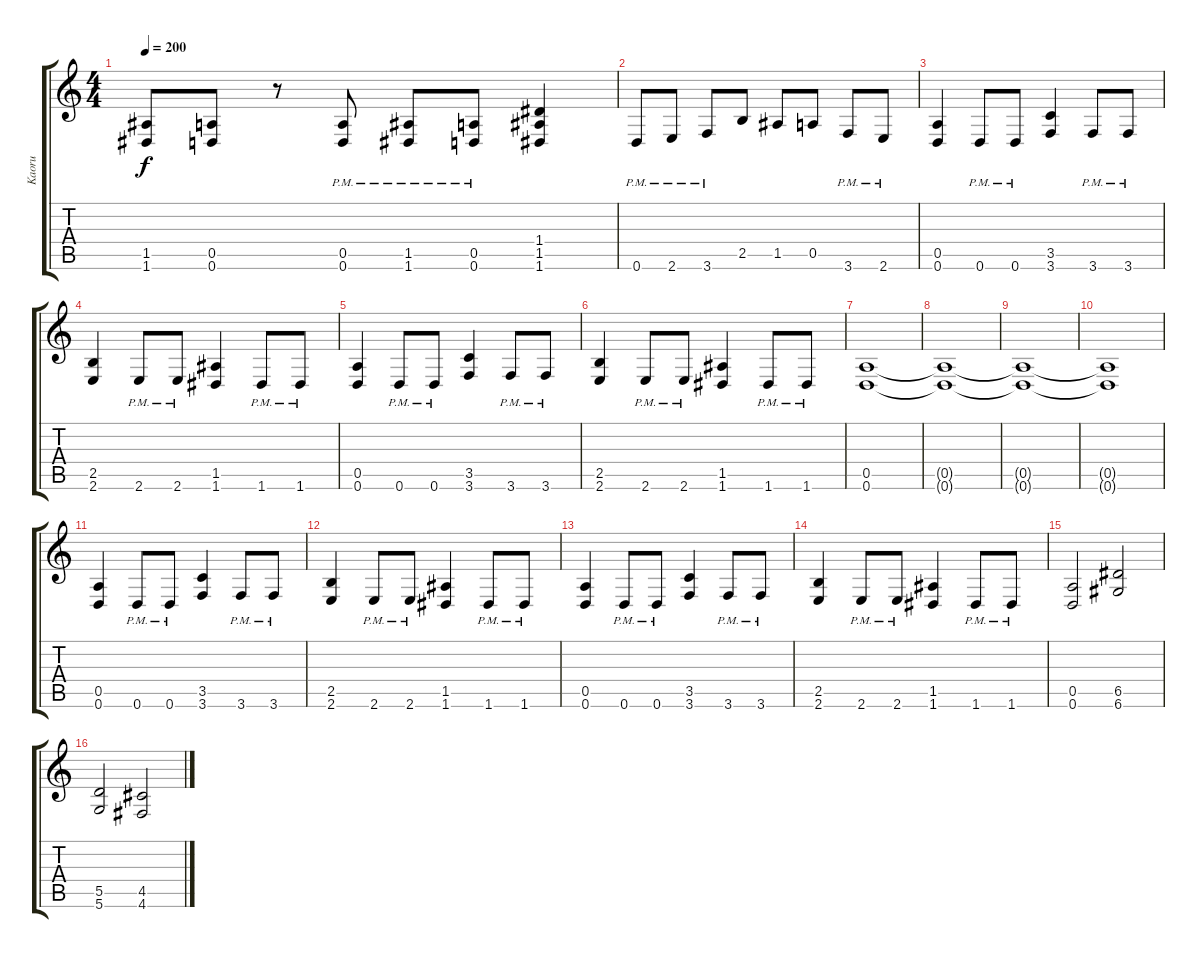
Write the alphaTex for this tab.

\track ("Kaoru" "Kaoru") {instrument overdrivenguitar}
\staff {score tabs}
\tuning (E4 B3 G3 D3 A2 D2) {hide}
\ts (4 4)
\tempo 200
\clef g2
\ks c
(1.5 1.6).8{dy f} (0.5 0.6).8 r.8 (0.5{pm} 0.6{pm}).8 (1.5{pm} 1.6{pm}).8 (0.5{pm} 0.6{pm}).8 (1.4 1.5 1.6).4 |
0.6{pm}.8 2.6{pm}.8 3.6{pm}.8 2.5.8 1.5.8 0.5.8 3.6{pm}.8 2.6{pm}.8 |
(0.5 0.6).4 0.6{pm}.8 0.6{pm}.8 (3.5 3.6).4 3.6{pm}.8 3.6{pm}.8 |
(2.5 2.6).4 2.6{pm}.8 2.6{pm}.8 (1.5 1.6).4 1.6{pm}.8 1.6{pm}.8 |
(0.5 0.6).4 0.6{pm}.8 0.6{pm}.8 (3.5 3.6).4 3.6{pm}.8 3.6{pm}.8 |
(2.5 2.6).4 2.6{pm}.8 2.6{pm}.8 (1.5 1.6).4 1.6{pm}.8 1.6{pm}.8 |
(0.5 0.6).1 |
(0.5{t} 0.6{t}).1 |
(0.5{t} 0.6{t}).1 |
(0.5{t} 0.6{t}).1 |
(0.5 0.6).4 0.6{pm}.8 0.6{pm}.8 (3.5 3.6).4 3.6{pm}.8 3.6{pm}.8 |
(2.5 2.6).4 2.6{pm}.8 2.6{pm}.8 (1.5 1.6).4 1.6{pm}.8 1.6{pm}.8 |
(0.5 0.6).4 0.6{pm}.8 0.6{pm}.8 (3.5 3.6).4 3.6{pm}.8 3.6{pm}.8 |
(2.5 2.6).4 2.6{pm}.8 2.6{pm}.8 (1.5 1.6).4 1.6{pm}.8 1.6{pm}.8 |
(0.5 0.6).2 (6.5 6.6).2 |
(5.5 5.6).2 (4.5 4.6).2
